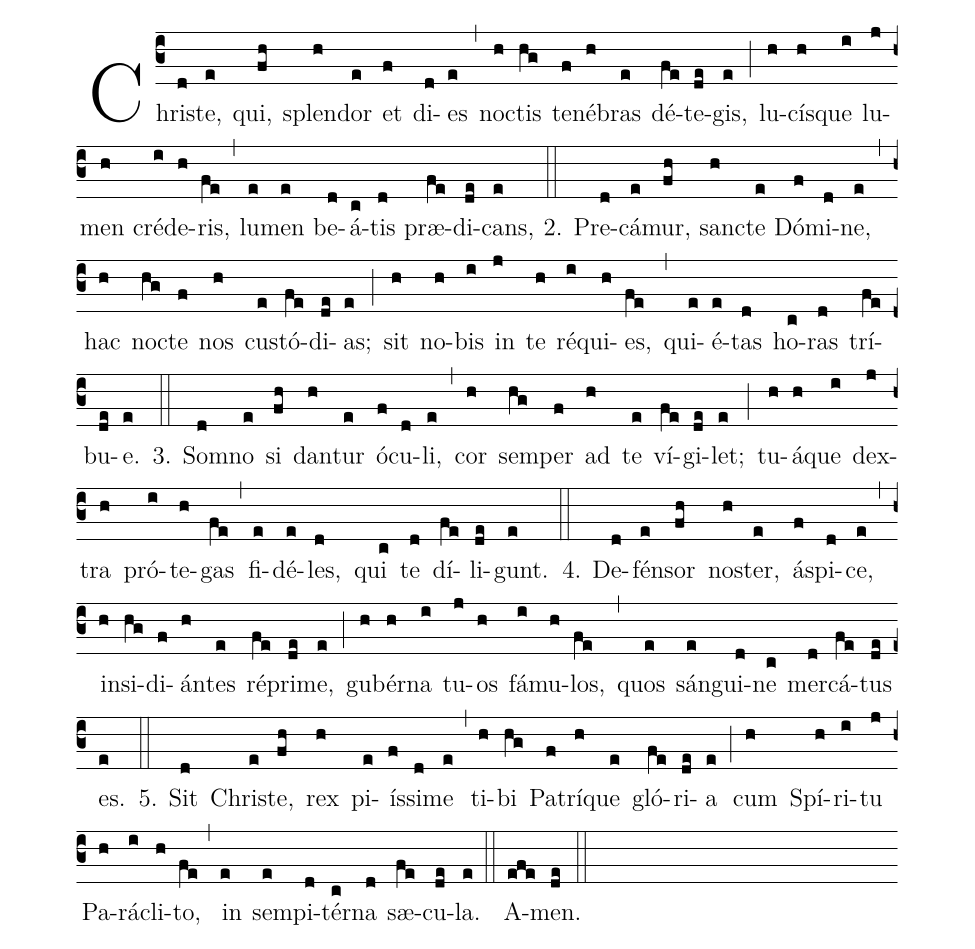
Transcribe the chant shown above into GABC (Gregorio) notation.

%%
(c3) Chri(d)ste,(e) qui,(fh) splen(h)dor(e) et(f) di(d)es(e) (,)
no(h)ctis(hg) te(f)né(h)bras(e) dé(fe)te(de)gis,(e) (;)
lu(h)cís(h)que(i) lu(j)men(h) cré(i)de(h)ris,(fe) (,)
lu(e)men(e) be(d)á(c)tis(d) præ(fe)di(de)cans,(e) (::)

2. Pre(d)cá(e)mur,(fh) san(h)cte(e) Dó(f)mi(d)ne,(e) (,)
hac(h) no(hg)cte(f) nos(h) cu(e)stó(fe)di(de)as;(e) (;)
sit(h) no(h)bis(i) in(j) te(h) ré(i)qui(h)es,(fe) (,)
qui(e)é(e)tas(d) ho(c)ras(d) trí(fe)bu(de)e.(e) (::)

3. Som(d)no(e) si(fh) dan(h)tur(e) ó(f)cu(d)li,(e) (,)
cor(h) sem(hg)per(f) ad(h) te(e) ví(fe)gi(de)let;(e) (;)
tu(h)á(h)que(i) dex(j)tra(h) pró(i)te(h)gas(fe) (,)
fi(e)dé(e)les,(d) qui(c) te(d) dí(fe)li(de)gunt.(e) (::)

4. De(d)fén(e)sor(fh) no(h)ster,(e) á(f)spi(d)ce,(e) (,)
in(h)si(hg)di(f)án(h)tes(e) ré(fe)pri(de)me,(e) (;)
gu(h)bér(h)na(i) tu(j)os(h) fá(i)mu(h)los,(fe) (,)
quos(e) sán(e)gui(d)ne(c) mer(d)cá(fe)tus(de) es.(e) (::)

5. Sit(d) Chri(e)ste,(fh) rex(h) pi(e)ís(f)si(d)me(e) (,)
ti(h)bi(hg) Pa(f)trí(h)que(e) gló(fe)ri(de)a(e) (;)
cum(h) Spí(h)ri(i)tu(j) Pa(h)rá(i)cli(h)to,(fe) (,)
in(e) sem(e)pi(d)tér(c)na(d) sæ(fe)cu(de)la.(e) (::)
A(efe)men.(de) (::)
